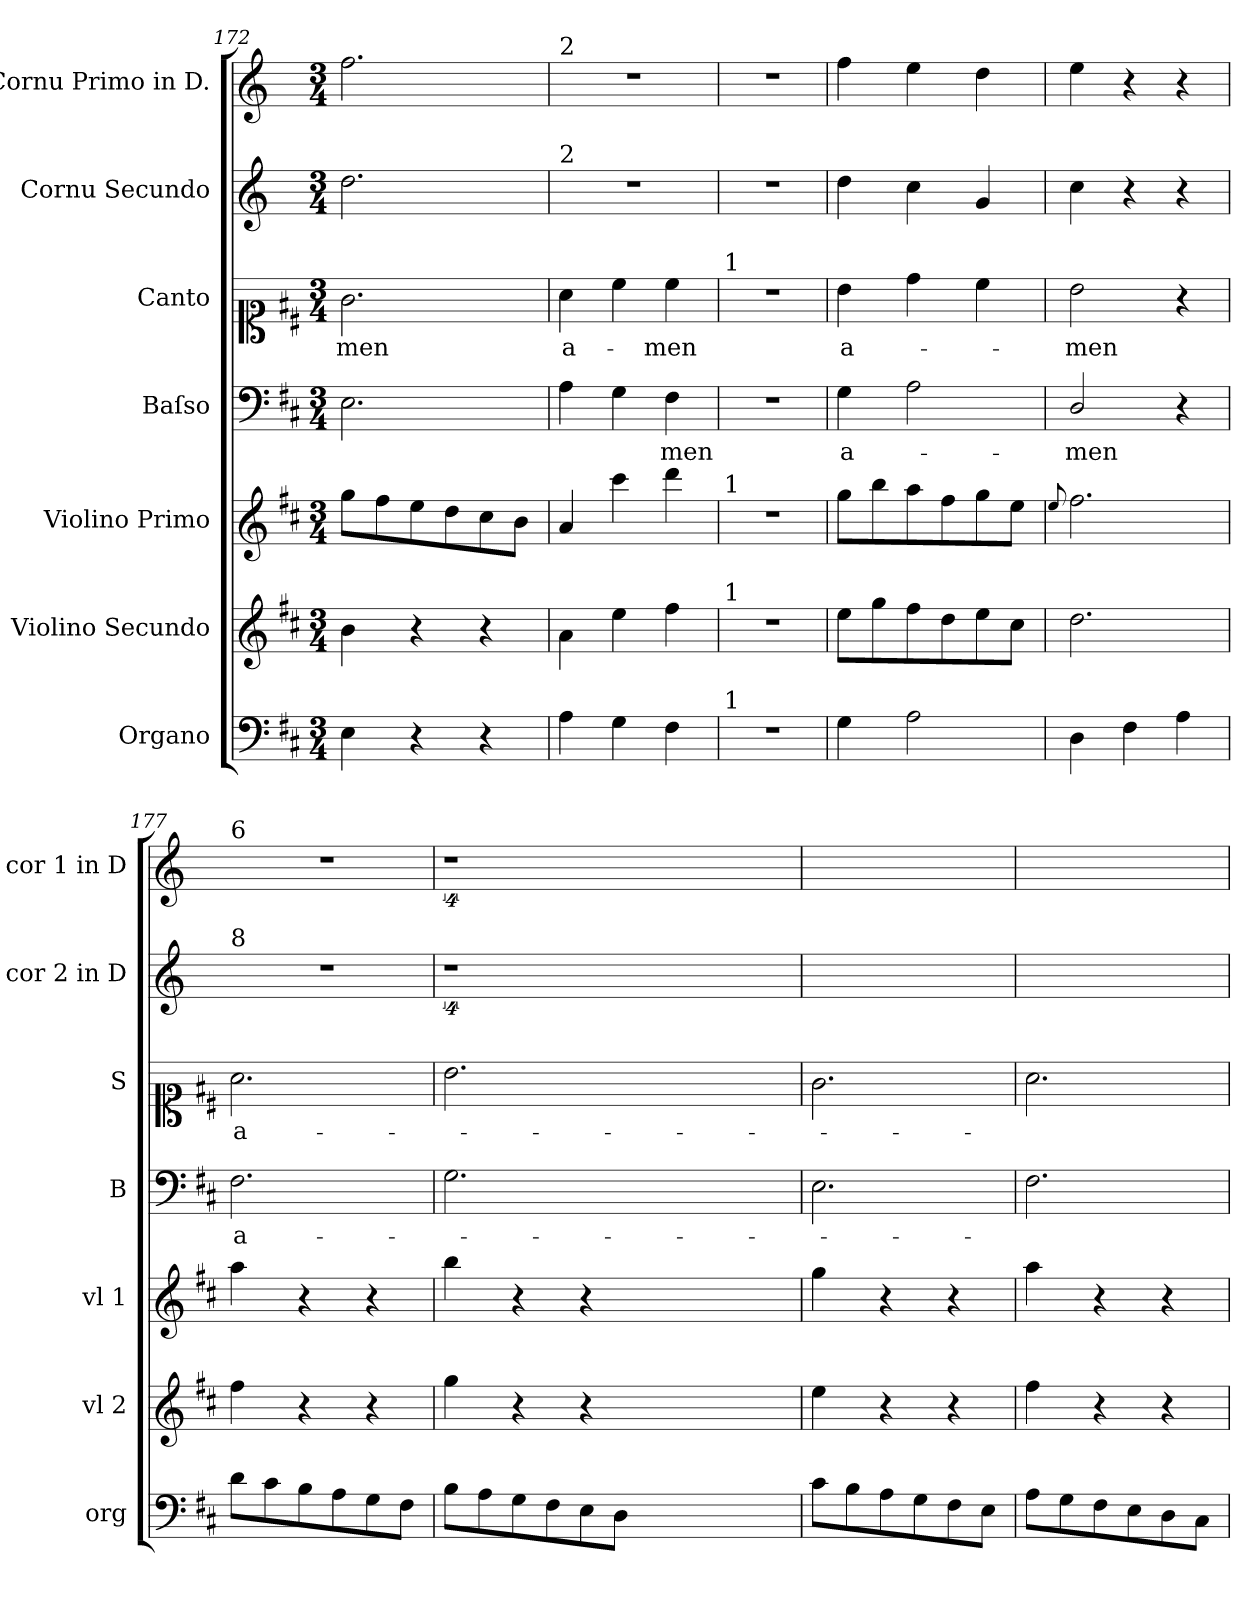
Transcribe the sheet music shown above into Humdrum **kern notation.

**kern	**kern	**kern	**kern	**text	**kern	**text	**kern	**kern
*part7	*part6	*part5	*part4	*part4	*part3	*part3	*part2	*part1
*staff7	*staff6	*staff5	*staff4	*staff4	*staff3	*staff3	*staff2	*staff1
*I"Organo	*I"Violino Secundo	*I"Violino Primo	*I"Baſso	*	*I"Canto	*	*I"Cornu Secundo	*I"Cornu Primo in D.
*I'org	*I'vl 2	*I'vl 1	*I'B	*	*I'S	*	*I'cor 2 in D	*I'cor 1 in D
*clefF4	*clefG2	*clefG2	*clefF4	*	*clefC1	*	*clefG2	*clefG2
*	*	*	*	*	*	*	*ITrd6c10	*ITrd6c10
*k[f#c#]	*k[f#c#]	*k[f#c#]	*k[f#c#]	*	*k[f#c#]	*	*k[f#c#]	*k[f#c#]
*M3/4	*M3/4	*M3/4	*M3/4	*	*M3/4	*	*M3/4	*M3/4
=172	=172	=172	=172	=172	=172	=172	=172	=172
4E\	4b\	8gg\L	2.E\	.	2.g\	men	2.e\	2.g\
.	.	8ff#\	.	.	.	.	.	.
4r	4r	8ee\	.	.	.	.	.	.
.	.	8dd\	.	.	.	.	.	.
4r	4r	8cc#\	.	.	.	.	.	.
.	.	8b\J	.	.	.	.	.	.
=173	=173	=173	=173	=173	=173	=173	=173	=173
!	!	!	!	!	!	!	!	!LO:TX:a:t=2
!	!	!	!	!	!	!	!LO:TX:a:t=2	!
4A\	4a\	4a/	4A\	.	4a\	a-	2.r	2.r
4G\	4ee\	4ccc#\	4G\	.	4cc#\	.	.	.
4F#\	4ff#\	4ddd\	4F#\	-men	4cc#\	-men	.	.
=174	=174	=174	=174	=174	=174	=174	=174	=174
!	!	!	!	!	!LO:TX:a:t=1	!	!	!
!	!	!LO:TX:a:t=1	!	!	!	!	!	!
!	!LO:TX:a:t=1	!	!	!	!	!	!	!
!LO:TX:a:t=1	!	!	!	!	!	!	!	!
2.r	2.r	2.r	2.r	.	2.r	.	2.r	2.r
=175	=175	=175	=175	=175	=175	=175	=175	=175
4G\	8ee\L	8gg\L	4G\	a-	4b\	a-	4e\	4g\
.	8gg\	8bb\	.	.	.	.	.	.
2A\	8ff#\	8aa\	2A\	.	4dd\	.	4d\	4f#\
.	8dd\	8ff#\	.	.	.	.	.	.
.	8ee\	8gg\	.	.	4cc#\	.	4A/	4e\
.	8cc#\J	8ee\J	.	.	.	.	.	.
=176	=176	=176	=176	=176	=176	=176	=176	=176
.	.	8qqee/	.	.	.	.	.	.
4D\	2.dd\	2.ff#\	2D/	-men	2b\	-men	4d\	4f#\
4F#\	.	.	.	.	.	.	4r	4r
4A\	.	.	4r	.	4r	.	4r	4r
=177	=177	=177	=177	=177	=177	=177	=177	=177
!	!	!	!	!	!	!	!	!LO:TX:a:t=6
!	!	!	!	!	!	!	!LO:TX:a:t=8	!
8d\L	4ff#\	4aa\	2.F#\	a-	2.a\	a-	2.r	2.r
8c#\	.	.	.	.	.	.	.	.
8B\	4r	4r	.	.	.	.	.	.
8A\	.	.	.	.	.	.	.	.
8G\	4r	4r	.	.	.	.	.	.
8F#\J	.	.	.	.	.	.	.	.
=178	=178	=178	=178	=178	=178	=178	=178	=178
8B\L	4gg\	4bb\	2.G\	.	2.b\	.	4%9r	4%9r
8A\	.	.	.	.	.	.	.	.
8G\	4r	4r	.	.	.	.	.	.
8F#\	.	.	.	.	.	.	.	.
8E\	4r	4r	.	.	.	.	.	.
8D\J	.	.	.	.	.	.	.	.
1.ryy	1.ryy	1.ryy	1.ryy	.	1.ryy	.	.	.
=179	=179	=179	=179	=179	=179	=179	=179	=179
8c#\L	4ee\	4gg\	2.E\	.	2.g\	.	2.ryy	2.ryy
8B\	.	.	.	.	.	.	.	.
8A\	4r	4r	.	.	.	.	.	.
8G\	.	.	.	.	.	.	.	.
8F#\	4r	4r	.	.	.	.	.	.
8E\J	.	.	.	.	.	.	.	.
=180	=180	=180	=180	=180	=180	=180	=180	=180
8A\L	4ff#\	4aa\	2.F#\	.	2.a\	.	2.ryy	2.ryy
8G\	.	.	.	.	.	.	.	.
8F#\	4r	4r	.	.	.	.	.	.
8E\	.	.	.	.	.	.	.	.
8D\	4r	4r	.	.	.	.	.	.
8C#\J	.	.	.	.	.	.	.	.
=	=	=	=	=	=	=	=	=
*-	*-	*-	*-	*-	*-	*-	*-	*-
